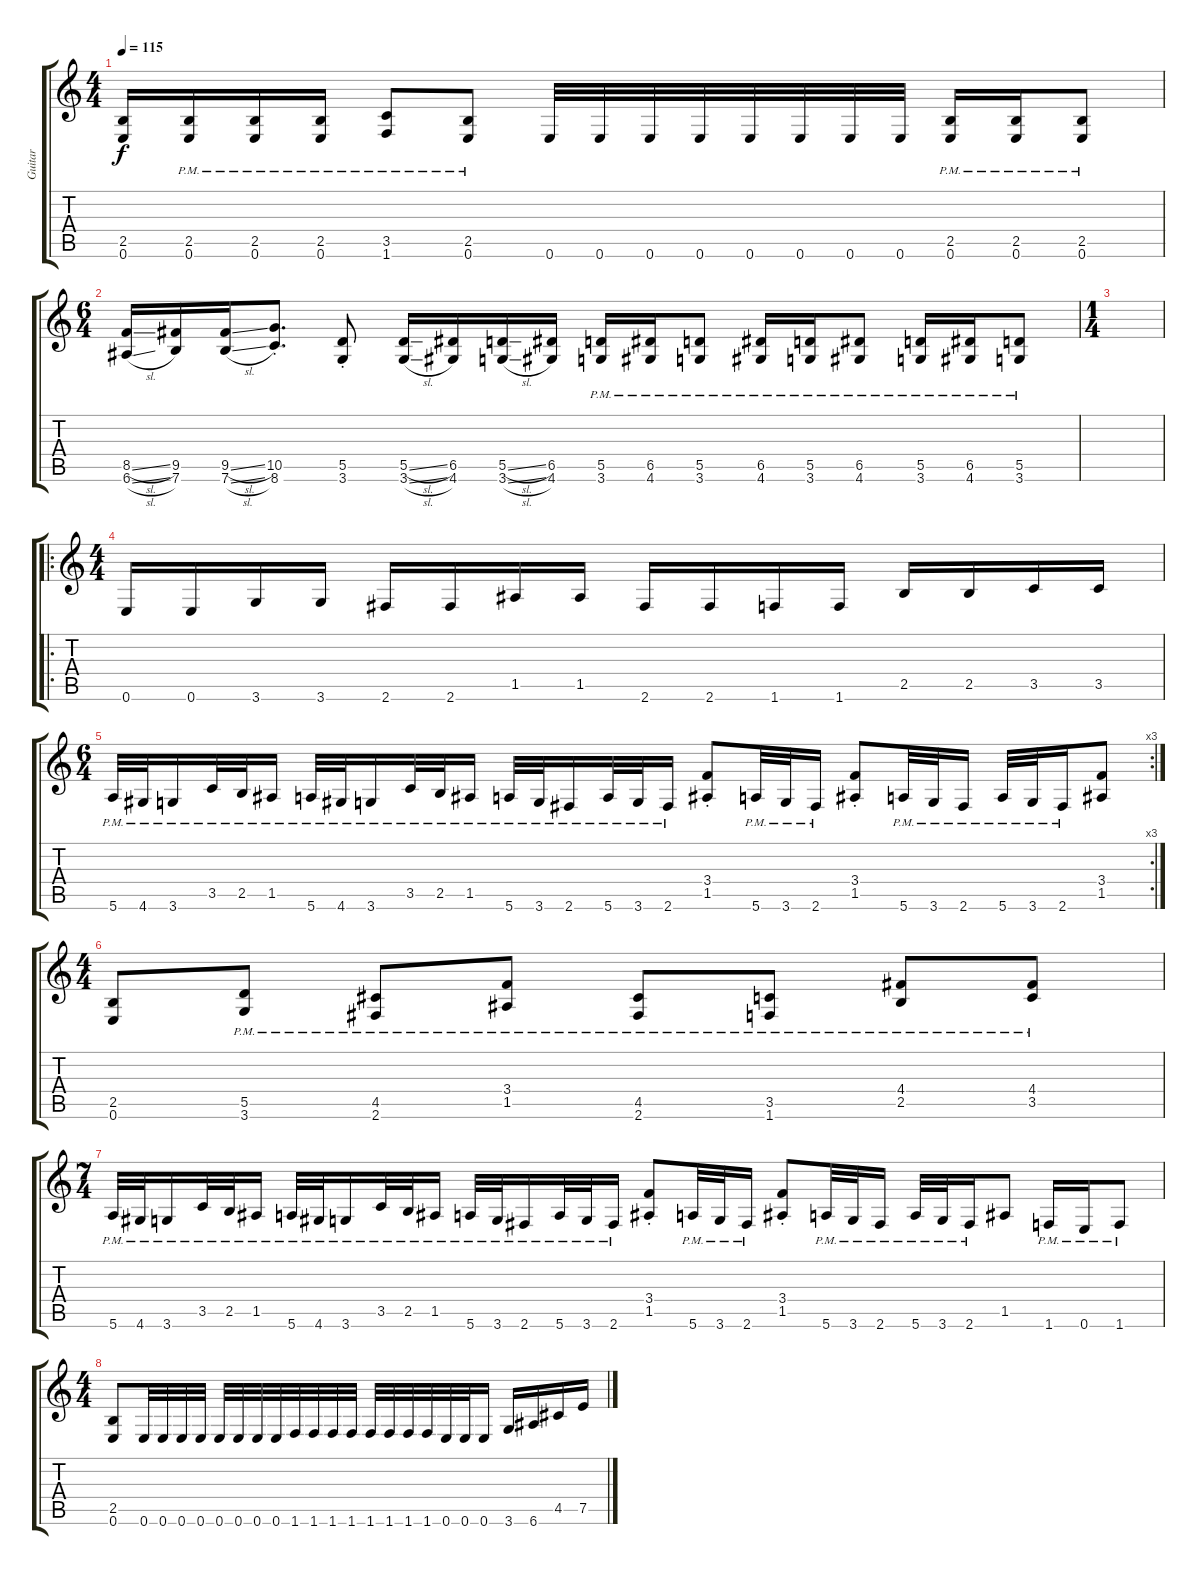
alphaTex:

\track ("Guitar" "Guitar") {instrument distortionguitar}
\staff {score tabs}
\tuning (E4 B3 G3 D3 A2 E2) {hide}
\ts (4 4)
\tempo 115
\clef g2
\ks c
(2.5 0.6).16{dy f} (2.5{pm} 0.6{pm}).16 (2.5{pm} 0.6{pm}).16 (2.5{pm} 0.6{pm}).16 (3.5{pm} 1.6{pm}).8 (2.5{pm} 0.6{pm}).8 0.6.32 0.6.32 0.6.32 0.6.32 0.6.32 0.6.32 0.6.32 0.6.32 (2.5{pm} 0.6{pm}).16 (2.5{pm} 0.6{pm}).16 (2.5{pm} 0.6{pm}).8 |
\ts (6 4)
(8.5{sl} 6.6{sl}).16 (9.5 7.6).16 (9.5{sl} 7.6{sl}).16 (10.5{st} 8.6{st}).8{d} (5.5{st} 3.6{st}).8 (5.5{sl} 3.6{sl}).16 (6.5 4.6).16 (5.5{sl} 3.6{sl}).16 (6.5 4.6).16 (5.5{pm} 3.6{pm}).16 (6.5{pm} 4.6{pm}).16 (5.5{pm} 3.6{pm}).8 (6.5{pm} 4.6{pm}).16 (5.5{pm} 3.6{pm}).16 (6.5{pm} 4.6{pm}).8 (5.5{pm} 3.6{pm}).16 (6.5{pm} 4.6{pm}).16 (5.5{pm} 3.6{pm}).8 |
\ts (1 4)
|
\ro
\ts (4 4)
0.6.16 0.6.16 3.6.16 3.6.16 2.6.16 2.6.16 1.5.16 1.5.16 2.6.16 2.6.16 1.6.16 1.6.16 2.5.16 2.5.16 3.5.16 3.5.16 |
\rc 3
\ts (6 4)
5.6{pm}.32 4.6{pm}.32 3.6{pm}.16 3.5{pm}.32 2.5{pm}.32 1.5{pm}.16 5.6{pm}.32 4.6{pm}.32 3.6{pm}.16 3.5{pm}.32 2.5{pm}.32 1.5{pm}.16 5.6{pm}.32 3.6{pm}.32 2.6{pm}.16 5.6{pm}.32 3.6{pm}.32 2.6{pm}.16 (3.4{st} 1.5{st}).8 5.6{pm}.32 3.6{pm}.32 2.6{pm}.16 (3.4{st} 1.5{st}).8 5.6{pm}.32 3.6{pm}.32 2.6{pm}.16 5.6{pm}.32 3.6{pm}.32 2.6{pm}.16 (3.4 1.5).8 |
\ts (4 4)
(2.5 0.6).8 (5.5{pm} 3.6{pm}).8 (4.5{pm} 2.6{pm}).8 (3.4{pm} 1.5{pm}).8 (4.5{pm} 2.6{pm}).8 (3.5{pm} 1.6{pm}).8 (4.4{pm} 2.5{pm}).8 (4.4{pm} 3.5{pm}).8 |
\ts (7 4)
5.6{pm}.32 4.6{pm}.32 3.6{pm}.16 3.5{pm}.32 2.5{pm}.32 1.5{pm}.16 5.6{pm}.32 4.6{pm}.32 3.6{pm}.16 3.5{pm}.32 2.5{pm}.32 1.5{pm}.16 5.6{pm}.32 3.6{pm}.32 2.6{pm}.16 5.6{pm}.32 3.6{pm}.32 2.6{pm}.16 (3.4{st} 1.5{st}).8 5.6{pm}.32 3.6{pm}.32 2.6{pm}.16 (3.4{st} 1.5{st}).8 5.6{pm}.32 3.6{pm}.32 2.6{pm}.16 5.6{pm}.32 3.6{pm}.32 2.6{pm}.16 1.5.8 1.6{pm}.16 0.6{pm}.16 1.6{pm}.8 |
\ts (4 4)
(2.5 0.6).8 0.6.32 0.6.32 0.6.32 0.6.32 0.6.32 0.6.32 0.6.32 0.6.32 1.6.32 1.6.32 1.6.32 1.6.32 1.6.32 1.6.32 1.6.32 1.6.32 0.6.32 0.6.32 0.6.16 3.6.16 6.6.16 4.5.16 7.5.16
